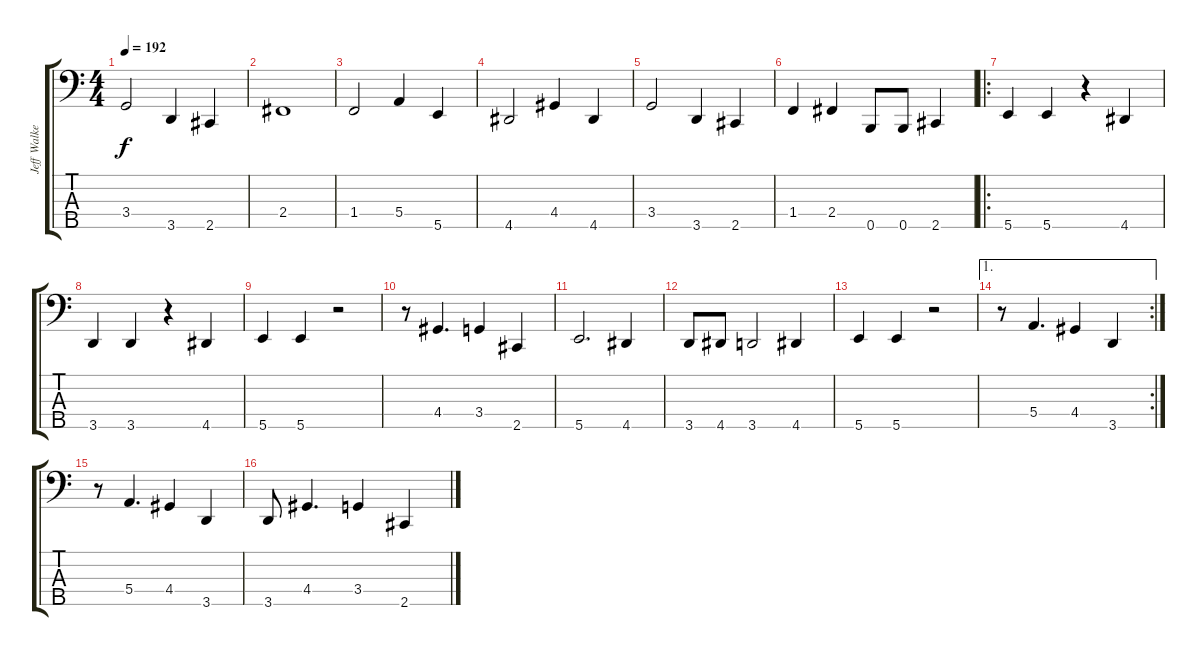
\track ("Jeff Walker" "Jeff Walke") {instrument electricbasspick}
\staff {score tabs}
\tuning (G2 D2 A1 E1 B0) {hide}
\ts (4 4)
\tempo 192
\clef f4
\ks c
3.4.2{dy f} 3.5.4 2.5.4 |
2.4.1 |
1.4.2 5.4.4 5.5.4 |
4.5.2 4.4.4 4.5.4 |
3.4.2 3.5.4 2.5.4 |
1.4.4 2.4.4 0.5.8 0.5.8 2.5.4 |
\ro
5.5.4 5.5.4 r.4 4.5.4 |
3.5.4 3.5.4 r.4 4.5.4 |
5.5.4 5.5.4 r.2 |
r.8 4.4.4{d} 3.4.4 2.5.4 |
5.5.2{d} 4.5.4 |
3.5.8 4.5.8 3.5.2 4.5.4 |
5.5.4 5.5.4 r.2 |
\ae 1
\rc 2
r.8 5.4.4{d} 4.4.4 3.5.4 |
r.8 5.4.4{d} 4.4.4 3.5.4 |
3.5.8 4.4.4{d} 3.4.4 2.5.4
